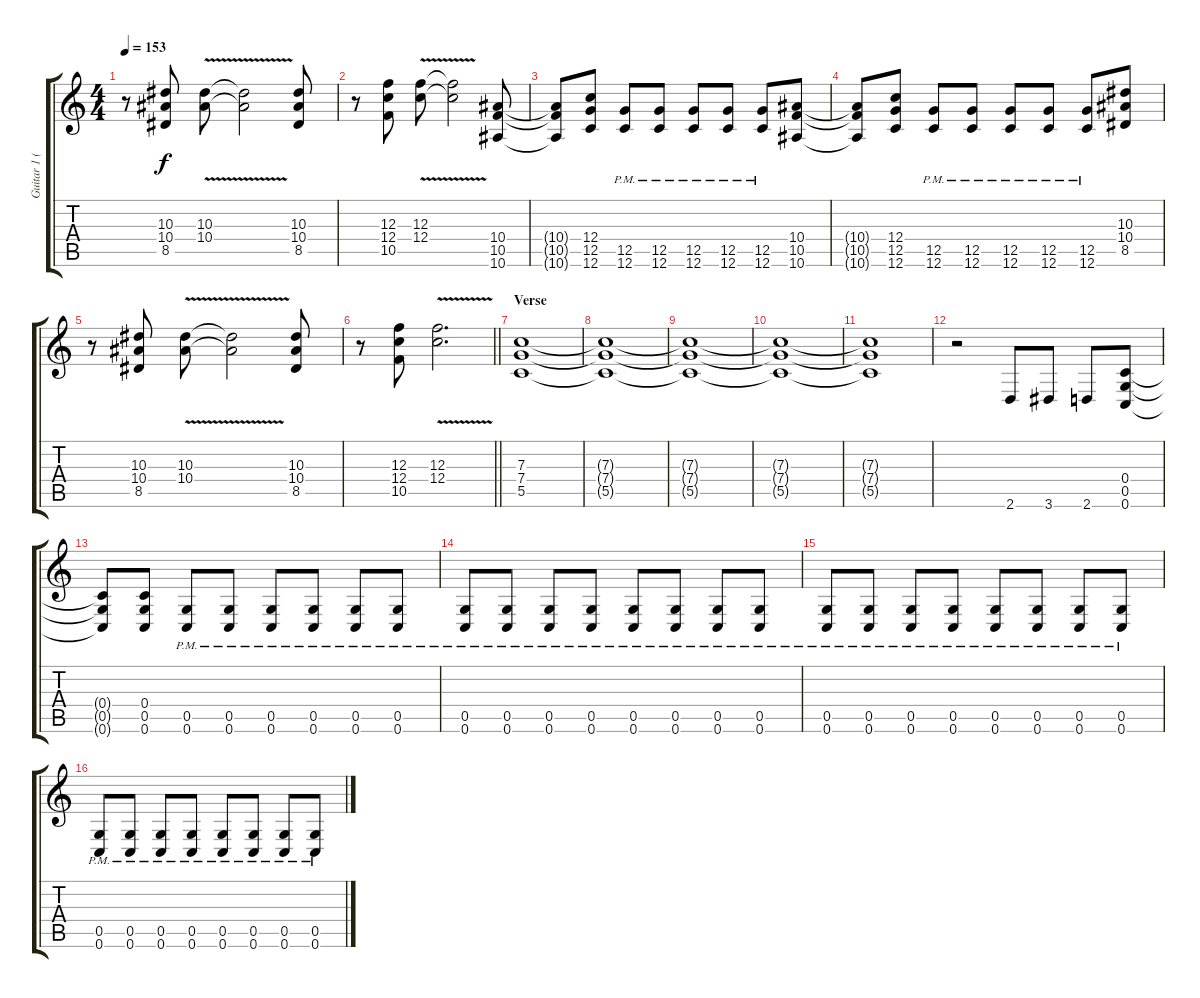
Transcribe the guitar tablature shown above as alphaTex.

\track ("Guitar 1 (Dan Jacobs)" "Guitar 1 (") {instrument distortionguitar}
\staff {score tabs}
\tuning (D4 A3 F3 C3 G2 C2) {hide}
\ts (4 4)
\tempo 153
\clef g2
\ks c
r.8{dy f} (10.3 10.4 8.5).8 (10.3{v} 10.4{v}).8 (10.3{t} 10.4{t}).2 (10.3 10.4 8.5).8 |
r.8 (12.3 12.4 10.5).8 (12.3{v} 12.4{v}).8 (12.3{t} 12.4{t}).2 (10.4 10.5 10.6).8 |
(10.4{t} 10.5{t} 10.6{t}).8 (12.4 12.5 12.6).8 (12.5{pm} 12.6{pm}).8 (12.5{pm} 12.6{pm}).8 (12.5{pm} 12.6{pm}).8 (12.5{pm} 12.6{pm}).8 (12.5{pm} 12.6{pm}).8 (10.4 10.5 10.6).8 |
(10.4{t} 10.5{t} 10.6{t}).8 (12.4 12.5 12.6).8 (12.5{pm} 12.6{pm}).8 (12.5{pm} 12.6{pm}).8 (12.5{pm} 12.6{pm}).8 (12.5{pm} 12.6{pm}).8 (12.5{pm} 12.6{pm}).8 (10.3 10.4 8.5).8 |
r.8 (10.3 10.4 8.5).8 (10.3{v} 10.4{v}).8 (10.3{t} 10.4{t}).2 (10.3 10.4 8.5).8 |
\barLineRight lightlight
r.8 (12.3 12.4 10.5).8 (12.3{v} 12.4{v}).2{d} |
\section ("" "Verse")
(7.3 7.4 5.5).1{volume 3} |
(7.3{t} 7.4{t} 5.5{t}).1 |
(7.3{t} 7.4{t} 5.5{t}).1 |
(7.3{t} 7.4{t} 5.5{t}).1 |
(7.3{t} 7.4{t} 5.5{t}).1 |
r.2{volume 10} 2.6.8 3.6.8 2.6.8 (0.4 0.5 0.6).8 |
(0.4{t} 0.5{t} 0.6{t}).8 (0.4 0.5 0.6).8 (0.5{pm} 0.6{pm}).8 (0.5{pm} 0.6{pm}).8 (0.5{pm} 0.6{pm}).8 (0.5{pm} 0.6{pm}).8 (0.5{pm} 0.6{pm}).8 (0.5{pm} 0.6{pm}).8 |
(0.5{pm} 0.6{pm}).8 (0.5{pm} 0.6{pm}).8 (0.5{pm} 0.6{pm}).8 (0.5{pm} 0.6{pm}).8 (0.5{pm} 0.6{pm}).8 (0.5{pm} 0.6{pm}).8 (0.5{pm} 0.6{pm}).8 (0.5{pm} 0.6{pm}).8 |
(0.5{pm} 0.6{pm}).8 (0.5{pm} 0.6{pm}).8 (0.5{pm} 0.6{pm}).8 (0.5{pm} 0.6{pm}).8 (0.5{pm} 0.6{pm}).8 (0.5{pm} 0.6{pm}).8 (0.5{pm} 0.6{pm}).8 (0.5{pm} 0.6{pm}).8 |
(0.5{pm} 0.6{pm}).8 (0.5{pm} 0.6{pm}).8 (0.5{pm} 0.6{pm}).8 (0.5{pm} 0.6{pm}).8 (0.5{pm} 0.6{pm}).8 (0.5{pm} 0.6{pm}).8 (0.5{pm} 0.6{pm}).8 (0.5{pm} 0.6{pm}).8
